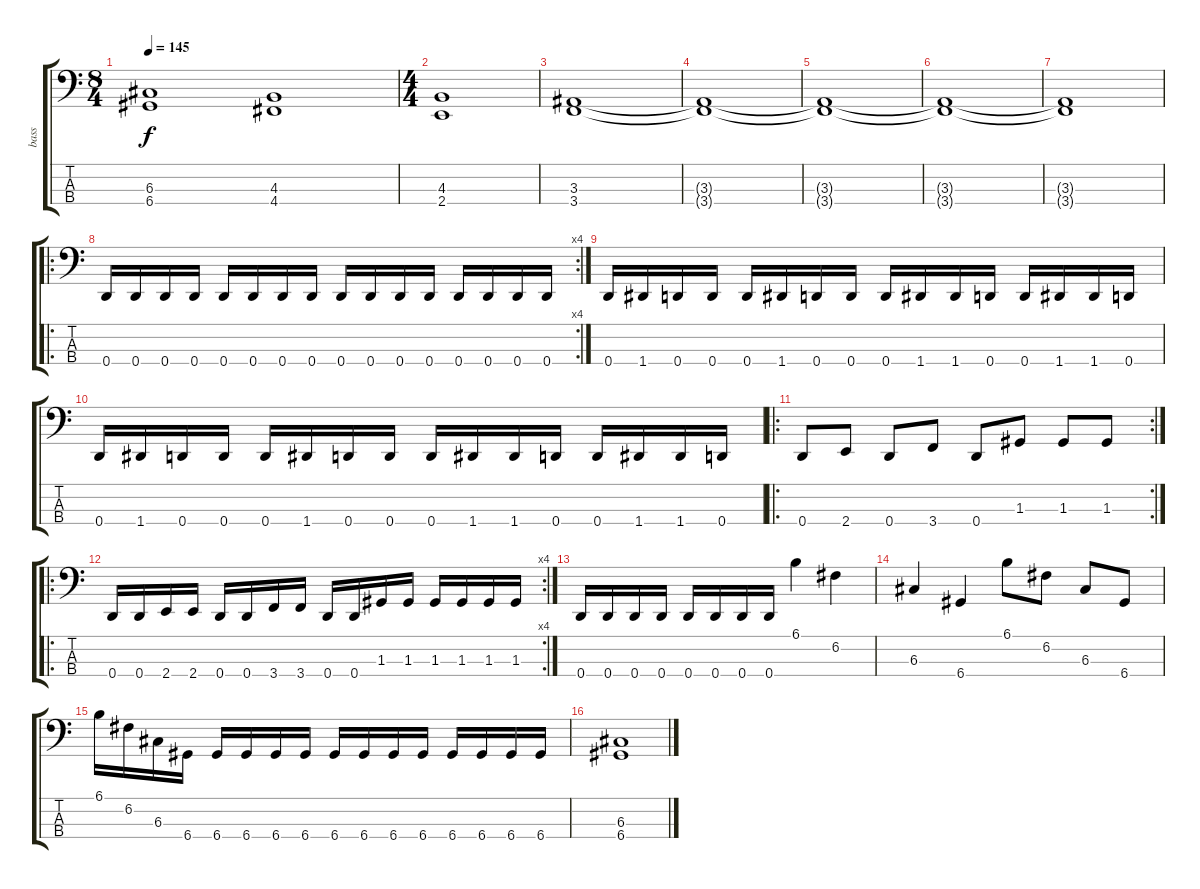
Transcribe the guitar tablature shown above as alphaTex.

\track ("bass" "bass") {instrument electricbasspick}
\staff {score tabs}
\tuning (F2 C2 G1 D1) {hide}
\ts (8 4)
\tempo 145
\clef f4
\ks c
(6.3 6.4).1{dy f} (4.3 4.4).1 |
\ts (4 4)
(4.3 2.4).1 |
(3.3 3.4).1 |
(3.3{t} 3.4{t}).1 |
(3.3{t} 3.4{t}).1 |
(3.3{t} 3.4{t}).1 |
(3.3{t} 3.4{t}).1 |
\ro
\rc 4
0.4.16 0.4.16 0.4.16 0.4.16 0.4.16 0.4.16 0.4.16 0.4.16 0.4.16 0.4.16 0.4.16 0.4.16 0.4.16 0.4.16 0.4.16 0.4.16 |
0.4.16 1.4.16 0.4.16 0.4.16 0.4.16 1.4.16 0.4.16 0.4.16 0.4.16 1.4.16 1.4.16 0.4.16 0.4.16 1.4.16 1.4.16 0.4.16 |
0.4.16 1.4.16 0.4.16 0.4.16 0.4.16 1.4.16 0.4.16 0.4.16 0.4.16 1.4.16 1.4.16 0.4.16 0.4.16 1.4.16 1.4.16 0.4.16 |
\ro
\rc 2
0.4.8 2.4.8 0.4.8 3.4.8 0.4.8 1.3.8 1.3.8 1.3.8 |
\ro
\rc 4
0.4.16 0.4.16 2.4.16 2.4.16 0.4.16 0.4.16 3.4.16 3.4.16 0.4.16 0.4.16 1.3.16 1.3.16 1.3.16 1.3.16 1.3.16 1.3.16 |
0.4.16 0.4.16 0.4.16 0.4.16 0.4.16 0.4.16 0.4.16 0.4.16 6.1.4 6.2.4 |
6.3.4 6.4.4 6.1.8 6.2.8 6.3.8 6.4.8 |
6.1.16 6.2.16 6.3.16 6.4.16 6.4.16 6.4.16 6.4.16 6.4.16 6.4.16 6.4.16 6.4.16 6.4.16 6.4.16 6.4.16 6.4.16 6.4.16 |
(6.3 6.4).1
